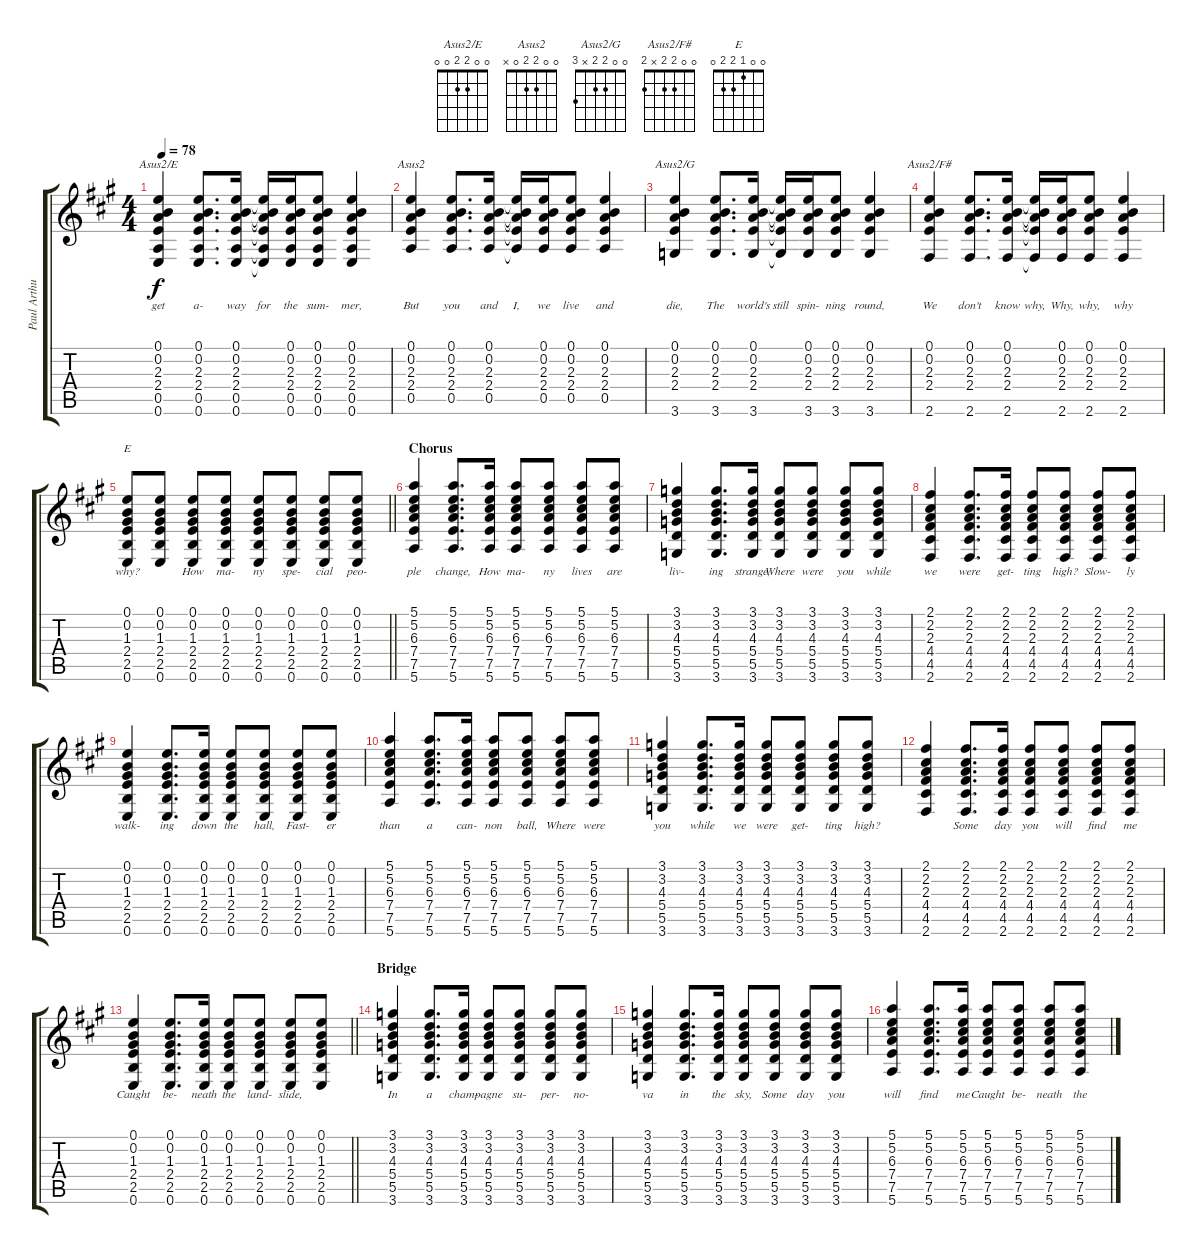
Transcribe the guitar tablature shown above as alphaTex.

\track ("Paul Arthurs (Guitar 1)" "Paul Arthu") {instrument acousticguitarsteel}
\staff {score tabs}
\tuning (E4 B3 G3 D3 A2 E2) {hide}
\chord ("Asus2/E" 0 0 2 2 0 0)
\chord ("Asus2" 0 0 2 2 0 x)
\chord ("Asus2/G" 0 0 2 2 x 3)
\chord ("Asus2/F#" 0 0 2 2 x 2)
\chord ("E" 0 0 1 2 2 0)
\ts (4 4)
\tempo 78
\clef g2
\ks a
(0.1 0.2 2.3 2.4 0.5 0.6).4{ch "Asus2/E" lyrics (0 "get") lyrics (1 "") lyrics (2 "") lyrics (3 "") lyrics (4 "") dy f} (0.1 0.2 2.3 2.4 0.5 0.6).8{d lyrics (0 "a-") lyrics (1 "") lyrics (2 "") lyrics (3 "") lyrics (4 "")} (0.1 0.2 2.3 2.4 0.5 0.6).16{lyrics (0 "way") lyrics (1 "") lyrics (2 "") lyrics (3 "") lyrics (4 "")} (0.1{t} 0.2{t} 2.3{t} 2.4{t} 0.5{t} 0.6{t}).16{lyrics (0 "for") lyrics (1 "") lyrics (2 "") lyrics (3 "") lyrics (4 "")} (0.1 0.2 2.3 2.4 0.5 0.6).16{lyrics (0 "the") lyrics (1 "") lyrics (2 "") lyrics (3 "") lyrics (4 "")} (0.1 0.2 2.3 2.4 0.5 0.6).8{lyrics (0 "sum-") lyrics (1 "") lyrics (2 "") lyrics (3 "") lyrics (4 "")} (0.1 0.2 2.3 2.4 0.5 0.6).4{lyrics (0 "mer,") lyrics (1 "") lyrics (2 "") lyrics (3 "") lyrics (4 "")} |
(0.1 0.2 2.3 2.4 0.5).4{ch "Asus2" lyrics (0 "But") lyrics (1 "") lyrics (2 "") lyrics (3 "") lyrics (4 "")} (0.1 0.2 2.3 2.4 0.5).8{d lyrics (0 "you") lyrics (1 "") lyrics (2 "") lyrics (3 "") lyrics (4 "")} (0.1 0.2 2.3 2.4 0.5).16{lyrics (0 "and") lyrics (1 "") lyrics (2 "") lyrics (3 "") lyrics (4 "")} (0.1{t} 0.2{t} 2.3{t} 2.4{t} 0.5{t}).16{lyrics (0 "I,") lyrics (1 "") lyrics (2 "") lyrics (3 "") lyrics (4 "")} (0.1 0.2 2.3 2.4 0.5).16{lyrics (0 "we") lyrics (1 "") lyrics (2 "") lyrics (3 "") lyrics (4 "")} (0.1 0.2 2.3 2.4 0.5).8{lyrics (0 "live") lyrics (1 "") lyrics (2 "") lyrics (3 "") lyrics (4 "")} (0.1 0.2 2.3 2.4 0.5).4{lyrics (0 "and") lyrics (1 "") lyrics (2 "") lyrics (3 "") lyrics (4 "")} |
(0.1 0.2 2.3 2.4 3.6).4{ch "Asus2/G" lyrics (0 "die,") lyrics (1 "") lyrics (2 "") lyrics (3 "") lyrics (4 "")} (0.1 0.2 2.3 2.4 3.6).8{d lyrics (0 "The") lyrics (1 "") lyrics (2 "") lyrics (3 "") lyrics (4 "")} (0.1 0.2 2.3 2.4 3.6).16{lyrics (0 "world's") lyrics (1 "") lyrics (2 "") lyrics (3 "") lyrics (4 "")} (0.1{t} 0.2{t} 2.3{t} 2.4{t} 3.6{t}).16{lyrics (0 "still") lyrics (1 "") lyrics (2 "") lyrics (3 "") lyrics (4 "")} (0.1 0.2 2.3 2.4 3.6).16{lyrics (0 "spin-") lyrics (1 "") lyrics (2 "") lyrics (3 "") lyrics (4 "")} (0.1 0.2 2.3 2.4 3.6).8{lyrics (0 "ning") lyrics (1 "") lyrics (2 "") lyrics (3 "") lyrics (4 "")} (0.1 0.2 2.3 2.4 3.6).4{lyrics (0 "round,") lyrics (1 "") lyrics (2 "") lyrics (3 "") lyrics (4 "")} |
(0.1 0.2 2.3 2.4 2.6).4{ch "Asus2/F#" lyrics (0 "We") lyrics (1 "") lyrics (2 "") lyrics (3 "") lyrics (4 "")} (0.1 0.2 2.3 2.4 2.6).8{d lyrics (0 "don't") lyrics (1 "") lyrics (2 "") lyrics (3 "") lyrics (4 "")} (0.1 0.2 2.3 2.4 2.6).16{lyrics (0 "know") lyrics (1 "") lyrics (2 "") lyrics (3 "") lyrics (4 "")} (0.1{t} 0.2{t} 2.3{t} 2.4{t} 2.6{t}).16{lyrics (0 "why,") lyrics (1 "") lyrics (2 "") lyrics (3 "") lyrics (4 "")} (0.1 0.2 2.3 2.4 2.6).16{lyrics (0 "Why,") lyrics (1 "") lyrics (2 "") lyrics (3 "") lyrics (4 "")} (0.1 0.2 2.3 2.4 2.6).8{lyrics (0 "why,") lyrics (1 "") lyrics (2 "") lyrics (3 "") lyrics (4 "")} (0.1 0.2 2.3 2.4 2.6).4{lyrics (0 "why") lyrics (1 "") lyrics (2 "") lyrics (3 "") lyrics (4 "")} |
\barLineRight lightlight
(0.1 0.2 1.3 2.4 2.5 0.6).8{ch "E" lyrics (0 "why?") lyrics (1 "") lyrics (2 "") lyrics (3 "") lyrics (4 "") volume 10 instrument overdrivenguitar} (0.1 0.2 1.3 2.4 2.5 0.6).8{lyrics (0 "") lyrics (1 "") lyrics (2 "") lyrics (3 "") lyrics (4 "")} (0.1 0.2 1.3 2.4 2.5 0.6).8{lyrics (0 "How") lyrics (1 "") lyrics (2 "") lyrics (3 "") lyrics (4 "")} (0.1 0.2 1.3 2.4 2.5 0.6).8{lyrics (0 "ma-") lyrics (1 "") lyrics (2 "") lyrics (3 "") lyrics (4 "")} (0.1 0.2 1.3 2.4 2.5 0.6).8{lyrics (0 "ny") lyrics (1 "") lyrics (2 "") lyrics (3 "") lyrics (4 "")} (0.1 0.2 1.3 2.4 2.5 0.6).8{lyrics (0 "spe-") lyrics (1 "") lyrics (2 "") lyrics (3 "") lyrics (4 "")} (0.1 0.2 1.3 2.4 2.5 0.6).8{lyrics (0 "cial") lyrics (1 "") lyrics (2 "") lyrics (3 "") lyrics (4 "")} (0.1 0.2 1.3 2.4 2.5 0.6).8{lyrics (0 "peo-") lyrics (1 "") lyrics (2 "") lyrics (3 "") lyrics (4 "")} |
\section ("" "Chorus")
(5.1 5.2 6.3 7.4 7.5 5.6).4{lyrics (0 "ple") lyrics (1 "") lyrics (2 "") lyrics (3 "") lyrics (4 "")} (5.1 5.2 6.3 7.4 7.5 5.6).8{d lyrics (0 "change,") lyrics (1 "") lyrics (2 "") lyrics (3 "") lyrics (4 "")} (5.1 5.2 6.3 7.4 7.5 5.6).16{lyrics (0 "How") lyrics (1 "") lyrics (2 "") lyrics (3 "") lyrics (4 "")} (5.1 5.2 6.3 7.4 7.5 5.6).8{lyrics (0 "ma-") lyrics (1 "") lyrics (2 "") lyrics (3 "") lyrics (4 "")} (5.1 5.2 6.3 7.4 7.5 5.6).8{lyrics (0 "ny") lyrics (1 "") lyrics (2 "") lyrics (3 "") lyrics (4 "")} (5.1 5.2 6.3 7.4 7.5 5.6).8{lyrics (0 "lives") lyrics (1 "") lyrics (2 "") lyrics (3 "") lyrics (4 "")} (5.1 5.2 6.3 7.4 7.5 5.6).8{lyrics (0 "are") lyrics (1 "") lyrics (2 "") lyrics (3 "") lyrics (4 "")} |
(3.1 3.2 4.3 5.4 5.5 3.6).4{lyrics (0 "liv-") lyrics (1 "") lyrics (2 "") lyrics (3 "") lyrics (4 "")} (3.1 3.2 4.3 5.4 5.5 3.6).8{d lyrics (0 "ing") lyrics (1 "") lyrics (2 "") lyrics (3 "") lyrics (4 "")} (3.1 3.2 4.3 5.4 5.5 3.6).16{lyrics (0 "strange,") lyrics (1 "") lyrics (2 "") lyrics (3 "") lyrics (4 "")} (3.1 3.2 4.3 5.4 5.5 3.6).8{lyrics (0 "Where") lyrics (1 "") lyrics (2 "") lyrics (3 "") lyrics (4 "")} (3.1 3.2 4.3 5.4 5.5 3.6).8{lyrics (0 "were") lyrics (1 "") lyrics (2 "") lyrics (3 "") lyrics (4 "")} (3.1 3.2 4.3 5.4 5.5 3.6).8{lyrics (0 "you") lyrics (1 "") lyrics (2 "") lyrics (3 "") lyrics (4 "")} (3.1 3.2 4.3 5.4 5.5 3.6).8{lyrics (0 "while") lyrics (1 "") lyrics (2 "") lyrics (3 "") lyrics (4 "")} |
(2.1 2.2 2.3 4.4 4.5 2.6).4{lyrics (0 "we") lyrics (1 "") lyrics (2 "") lyrics (3 "") lyrics (4 "")} (2.1 2.2 2.3 4.4 4.5 2.6).8{d lyrics (0 "were") lyrics (1 "") lyrics (2 "") lyrics (3 "") lyrics (4 "")} (2.1 2.2 2.3 4.4 4.5 2.6).16{lyrics (0 "get-") lyrics (1 "") lyrics (2 "") lyrics (3 "") lyrics (4 "")} (2.1 2.2 2.3 4.4 4.5 2.6).8{lyrics (0 "ting") lyrics (1 "") lyrics (2 "") lyrics (3 "") lyrics (4 "")} (2.1 2.2 2.3 4.4 4.5 2.6).8{lyrics (0 "high?") lyrics (1 "") lyrics (2 "") lyrics (3 "") lyrics (4 "")} (2.1 2.2 2.3 4.4 4.5 2.6).8{lyrics (0 "Slow-") lyrics (1 "") lyrics (2 "") lyrics (3 "") lyrics (4 "")} (2.1 2.2 2.3 4.4 4.5 2.6).8{lyrics (0 "ly") lyrics (1 "") lyrics (2 "") lyrics (3 "") lyrics (4 "")} |
(0.1 0.2 1.3 2.4 2.5 0.6).4{lyrics (0 "walk-") lyrics (1 "") lyrics (2 "") lyrics (3 "") lyrics (4 "")} (0.1 0.2 1.3 2.4 2.5 0.6).8{d lyrics (0 "ing") lyrics (1 "") lyrics (2 "") lyrics (3 "") lyrics (4 "")} (0.1 0.2 1.3 2.4 2.5 0.6).16{lyrics (0 "down") lyrics (1 "") lyrics (2 "") lyrics (3 "") lyrics (4 "")} (0.1 0.2 1.3 2.4 2.5 0.6).8{lyrics (0 "the") lyrics (1 "") lyrics (2 "") lyrics (3 "") lyrics (4 "")} (0.1 0.2 1.3 2.4 2.5 0.6).8{lyrics (0 "hall,") lyrics (1 "") lyrics (2 "") lyrics (3 "") lyrics (4 "")} (0.1 0.2 1.3 2.4 2.5 0.6).8{lyrics (0 "Fast-") lyrics (1 "") lyrics (2 "") lyrics (3 "") lyrics (4 "")} (0.1 0.2 1.3 2.4 2.5 0.6).8{lyrics (0 "er") lyrics (1 "") lyrics (2 "") lyrics (3 "") lyrics (4 "")} |
(5.1 5.2 6.3 7.4 7.5 5.6).4{lyrics (0 "than") lyrics (1 "") lyrics (2 "") lyrics (3 "") lyrics (4 "")} (5.1 5.2 6.3 7.4 7.5 5.6).8{d lyrics (0 "a") lyrics (1 "") lyrics (2 "") lyrics (3 "") lyrics (4 "")} (5.1 5.2 6.3 7.4 7.5 5.6).16{lyrics (0 "can-") lyrics (1 "") lyrics (2 "") lyrics (3 "") lyrics (4 "")} (5.1 5.2 6.3 7.4 7.5 5.6).8{lyrics (0 "non") lyrics (1 "") lyrics (2 "") lyrics (3 "") lyrics (4 "")} (5.1 5.2 6.3 7.4 7.5 5.6).8{lyrics (0 "ball,") lyrics (1 "") lyrics (2 "") lyrics (3 "") lyrics (4 "")} (5.1 5.2 6.3 7.4 7.5 5.6).8{lyrics (0 "Where") lyrics (1 "") lyrics (2 "") lyrics (3 "") lyrics (4 "")} (5.1 5.2 6.3 7.4 7.5 5.6).8{lyrics (0 "were") lyrics (1 "") lyrics (2 "") lyrics (3 "") lyrics (4 "")} |
(3.1 3.2 4.3 5.4 5.5 3.6).4{lyrics (0 "you") lyrics (1 "") lyrics (2 "") lyrics (3 "") lyrics (4 "")} (3.1 3.2 4.3 5.4 5.5 3.6).8{d lyrics (0 "while") lyrics (1 "") lyrics (2 "") lyrics (3 "") lyrics (4 "")} (3.1 3.2 4.3 5.4 5.5 3.6).16{lyrics (0 "we") lyrics (1 "") lyrics (2 "") lyrics (3 "") lyrics (4 "")} (3.1 3.2 4.3 5.4 5.5 3.6).8{lyrics (0 "were") lyrics (1 "") lyrics (2 "") lyrics (3 "") lyrics (4 "")} (3.1 3.2 4.3 5.4 5.5 3.6).8{lyrics (0 "get-") lyrics (1 "") lyrics (2 "") lyrics (3 "") lyrics (4 "")} (3.1 3.2 4.3 5.4 5.5 3.6).8{lyrics (0 "ting") lyrics (1 "") lyrics (2 "") lyrics (3 "") lyrics (4 "")} (3.1 3.2 4.3 5.4 5.5 3.6).8{lyrics (0 "high?") lyrics (1 "") lyrics (2 "") lyrics (3 "") lyrics (4 "")} |
(2.1 2.2 2.3 4.4 4.5 2.6).4{lyrics (0 "") lyrics (1 "") lyrics (2 "") lyrics (3 "") lyrics (4 "")} (2.1 2.2 2.3 4.4 4.5 2.6).8{d lyrics (0 "Some") lyrics (1 "") lyrics (2 "") lyrics (3 "") lyrics (4 "")} (2.1 2.2 2.3 4.4 4.5 2.6).16{lyrics (0 "day") lyrics (1 "") lyrics (2 "") lyrics (3 "") lyrics (4 "")} (2.1 2.2 2.3 4.4 4.5 2.6).8{lyrics (0 "you") lyrics (1 "") lyrics (2 "") lyrics (3 "") lyrics (4 "")} (2.1 2.2 2.3 4.4 4.5 2.6).8{lyrics (0 "will") lyrics (1 "") lyrics (2 "") lyrics (3 "") lyrics (4 "")} (2.1 2.2 2.3 4.4 4.5 2.6).8{lyrics (0 "find") lyrics (1 "") lyrics (2 "") lyrics (3 "") lyrics (4 "")} (2.1 2.2 2.3 4.4 4.5 2.6).8{lyrics (0 "me") lyrics (1 "") lyrics (2 "") lyrics (3 "") lyrics (4 "")} |
\barLineRight lightlight
(0.1 0.2 1.3 2.4 2.5 0.6).4{lyrics (0 "Caught") lyrics (1 "") lyrics (2 "") lyrics (3 "") lyrics (4 "")} (0.1 0.2 1.3 2.4 2.5 0.6).8{d lyrics (0 "be-") lyrics (1 "") lyrics (2 "") lyrics (3 "") lyrics (4 "")} (0.1 0.2 1.3 2.4 2.5 0.6).16{lyrics (0 "neath") lyrics (1 "") lyrics (2 "") lyrics (3 "") lyrics (4 "")} (0.1 0.2 1.3 2.4 2.5 0.6).8{lyrics (0 "the") lyrics (1 "") lyrics (2 "") lyrics (3 "") lyrics (4 "")} (0.1 0.2 1.3 2.4 2.5 0.6).8{lyrics (0 "land-") lyrics (1 "") lyrics (2 "") lyrics (3 "") lyrics (4 "")} (0.1 0.2 1.3 2.4 2.5 0.6).8{lyrics (0 "slide,") lyrics (1 "") lyrics (2 "") lyrics (3 "") lyrics (4 "")} (0.1 0.2 1.3 2.4 2.5 0.6).8{lyrics (0 "") lyrics (1 "") lyrics (2 "") lyrics (3 "") lyrics (4 "")} |
\section ("" "Bridge")
(3.1 3.2 4.3 5.4 5.5 3.6).4{lyrics (0 "In") lyrics (1 "") lyrics (2 "") lyrics (3 "") lyrics (4 "")} (3.1 3.2 4.3 5.4 5.5 3.6).8{d lyrics (0 "a") lyrics (1 "") lyrics (2 "") lyrics (3 "") lyrics (4 "")} (3.1 3.2 4.3 5.4 5.5 3.6).16{lyrics (0 "cham-") lyrics (1 "") lyrics (2 "") lyrics (3 "") lyrics (4 "")} (3.1 3.2 4.3 5.4 5.5 3.6).8{lyrics (0 "pagne") lyrics (1 "") lyrics (2 "") lyrics (3 "") lyrics (4 "")} (3.1 3.2 4.3 5.4 5.5 3.6).8{lyrics (0 "su-") lyrics (1 "") lyrics (2 "") lyrics (3 "") lyrics (4 "")} (3.1 3.2 4.3 5.4 5.5 3.6).8{lyrics (0 "per-") lyrics (1 "") lyrics (2 "") lyrics (3 "") lyrics (4 "")} (3.1 3.2 4.3 5.4 5.5 3.6).8{lyrics (0 "no-") lyrics (1 "") lyrics (2 "") lyrics (3 "") lyrics (4 "")} |
(3.1 3.2 4.3 5.4 5.5 3.6).4{lyrics (0 "va") lyrics (1 "") lyrics (2 "") lyrics (3 "") lyrics (4 "")} (3.1 3.2 4.3 5.4 5.5 3.6).8{d lyrics (0 "in") lyrics (1 "") lyrics (2 "") lyrics (3 "") lyrics (4 "")} (3.1 3.2 4.3 5.4 5.5 3.6).16{lyrics (0 "the") lyrics (1 "") lyrics (2 "") lyrics (3 "") lyrics (4 "")} (3.1 3.2 4.3 5.4 5.5 3.6).8{lyrics (0 "sky,") lyrics (1 "") lyrics (2 "") lyrics (3 "") lyrics (4 "")} (3.1 3.2 4.3 5.4 5.5 3.6).8{lyrics (0 "Some") lyrics (1 "") lyrics (2 "") lyrics (3 "") lyrics (4 "")} (3.1 3.2 4.3 5.4 5.5 3.6).8{lyrics (0 "day") lyrics (1 "") lyrics (2 "") lyrics (3 "") lyrics (4 "")} (3.1 3.2 4.3 5.4 5.5 3.6).8{lyrics (0 "you") lyrics (1 "") lyrics (2 "") lyrics (3 "") lyrics (4 "")} |
(5.1 5.2 6.3 7.4 7.5 5.6).4{lyrics (0 "will") lyrics (1 "") lyrics (2 "") lyrics (3 "") lyrics (4 "")} (5.1 5.2 6.3 7.4 7.5 5.6).8{d lyrics (0 "find") lyrics (1 "") lyrics (2 "") lyrics (3 "") lyrics (4 "")} (5.1 5.2 6.3 7.4 7.5 5.6).16{lyrics (0 "me") lyrics (1 "") lyrics (2 "") lyrics (3 "") lyrics (4 "")} (5.1 5.2 6.3 7.4 7.5 5.6).8{lyrics (0 "Caught") lyrics (1 "") lyrics (2 "") lyrics (3 "") lyrics (4 "")} (5.1 5.2 6.3 7.4 7.5 5.6).8{lyrics (0 "be-") lyrics (1 "") lyrics (2 "") lyrics (3 "") lyrics (4 "")} (5.1 5.2 6.3 7.4 7.5 5.6).8{lyrics (0 "neath") lyrics (1 "") lyrics (2 "") lyrics (3 "") lyrics (4 "")} (5.1 5.2 6.3 7.4 7.5 5.6).8{lyrics (0 "the") lyrics (1 "") lyrics (2 "") lyrics (3 "") lyrics (4 "")}
